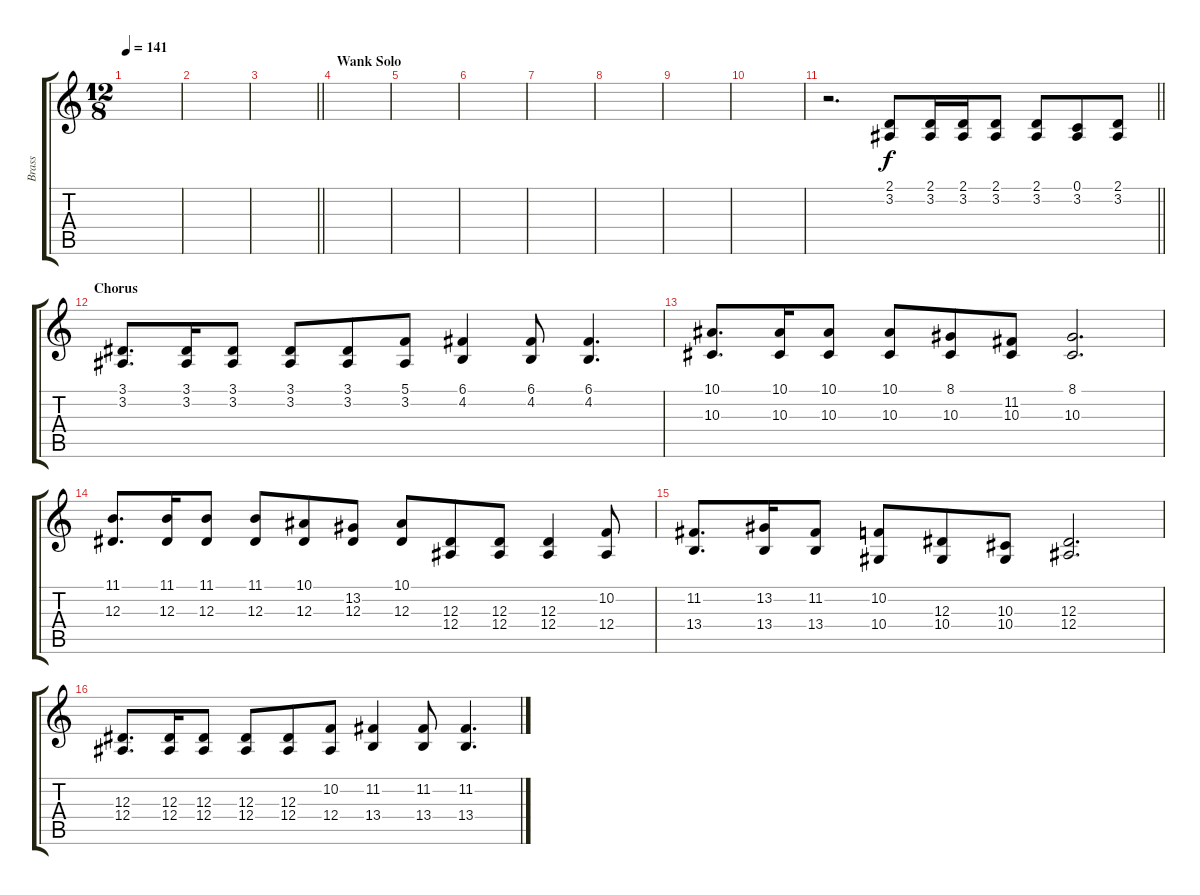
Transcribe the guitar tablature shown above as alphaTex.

\track ("Brass" "Brass") {instrument brasssection}
\staff {score tabs}
\tuning (C4 G3 Eb3 Bb2 F2 C2) {hide}
\ts (12 8)
\tempo 141
\clef g2
\ks c
|
|
\barLineRight lightlight
|
\section ("" "Wank Solo")
|
|
|
|
|
|
|
\barLineRight lightlight
r.2{d} (2.1 3.2).8 (2.1 3.2).16 (2.1 3.2).16 (2.1 3.2).8 (2.1 3.2).8 (0.1 3.2).8 (2.1 3.2).8 |
\section ("" "Chorus")
(3.1 3.2).8{d} (3.1 3.2).16 (3.1 3.2).8 (3.1 3.2).8 (3.1 3.2).8 (5.1 3.2).8 (6.1 4.2).4 (6.1 4.2).8 (6.1 4.2).4{d} |
(10.1 10.3).8{d} (10.1 10.3).16 (10.1 10.3).8 (10.1 10.3).8 (8.1 10.3).8 (11.2 10.3).8 (8.1 10.3).2{d} |
(11.1 12.3).8{d} (11.1 12.3).16 (11.1 12.3).8 (11.1 12.3).8 (10.1 12.3).8 (13.2 12.3).8 (10.1 12.3).8 (12.3 12.4).8 (12.3 12.4).8 (12.3 12.4).4 (10.2 12.4).8 |
(11.2 13.4).8{d} (13.2 13.4).16 (11.2 13.4).8 (10.2 10.4).8 (12.3 10.4).8 (10.3 10.4).8 (12.3 12.4).2{d} |
(12.3 12.4).8{d} (12.3 12.4).16 (12.3 12.4).8 (12.3 12.4).8 (12.3 12.4).8 (10.2 12.4).8 (11.2 13.4).4 (11.2 13.4).8 (11.2 13.4).4{d}
